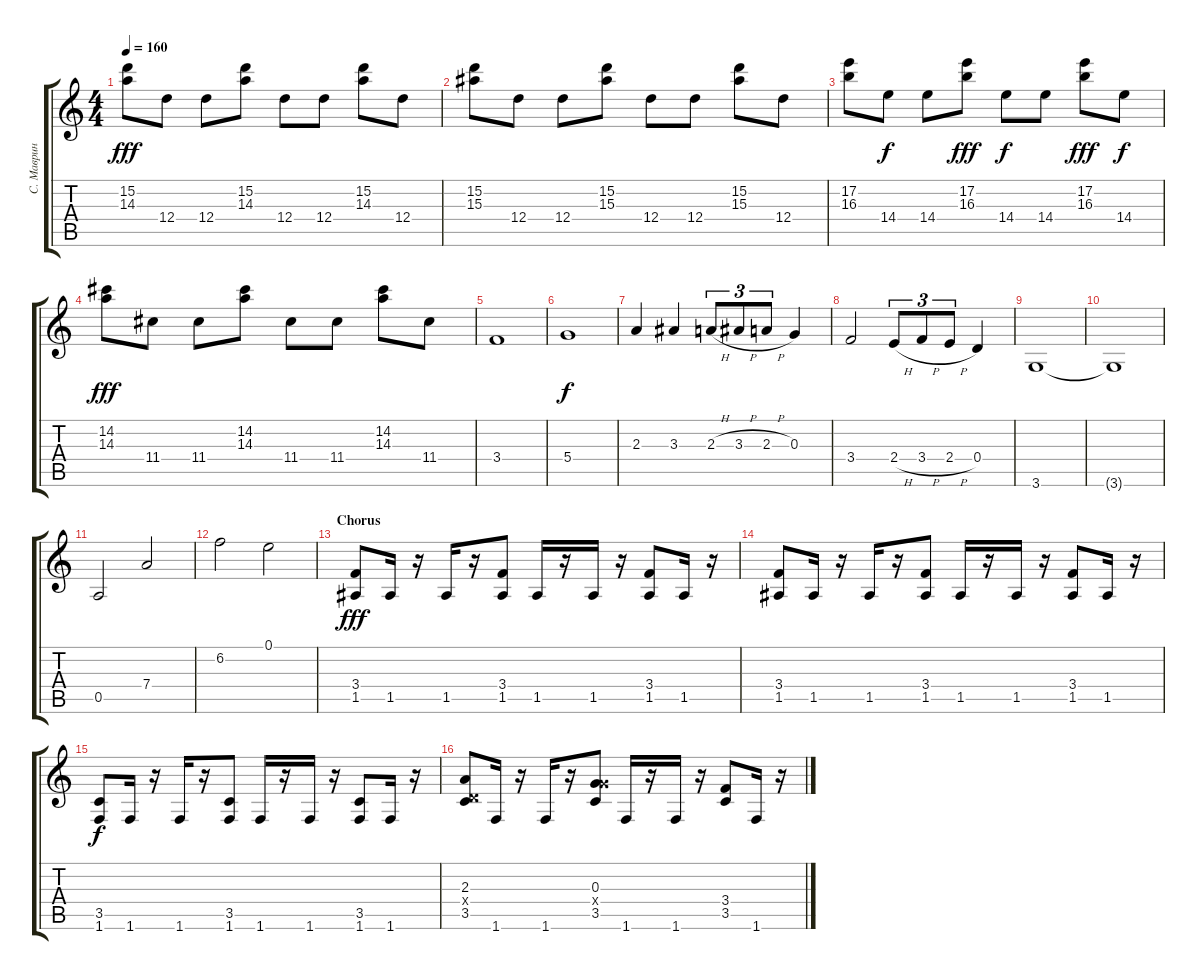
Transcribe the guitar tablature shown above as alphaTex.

\track ("C. Маврин" "C. Маврин") {instrument overdrivenguitar}
\staff {score tabs}
\tuning (E4 B3 G3 D3 A2 E2) {hide}
\ts (4 4)
\tempo 160
\clef g2
\ks c
(15.2 14.3).8{dy fff} 12.4.8 12.4.8 (15.2 14.3).8 12.4.8 12.4.8 (15.2 14.3).8 12.4.8 |
(15.2 15.3).8 12.4.8 12.4.8 (15.2 15.3).8 12.4.8 12.4.8 (15.2 15.3).8 12.4.8 |
(17.2 16.3).8 14.4.8{dy f} 14.4.8 (17.2 16.3).8{dy fff} 14.4.8{dy f} 14.4.8 (17.2 16.3).8{dy fff} 14.4.8{dy f} |
(14.2 14.3).8{dy fff} 11.4.8 11.4.8 (14.2 14.3).8 11.4.8 11.4.8 (14.2 14.3).8 11.4.8 |
3.4.1 |
5.4.1{dy f} |
2.3.4 3.3.4 2.3{h}.8{tu (3 2)} 3.3{h}.8{tu (3 2)} 2.3{h}.8{tu (3 2)} 0.3.4 |
3.4.2 2.4{h}.8{tu (3 2)} 3.4{h}.8{tu (3 2)} 2.4{h}.8{tu (3 2)} 0.4.4 |
3.6.1 |
3.6{t}.1 |
0.5.2 7.4.2 |
6.2.2 0.1.2 |
\section ("" "Chorus")
(3.4 1.5).8{dy fff} 1.5.16 r.16 1.5.16 r.16 (3.4 1.5).8 1.5.16 r.16 1.5.16 r.16 (3.4 1.5).8 1.5.16 r.16 |
(3.4 1.5).8 1.5.16 r.16 1.5.16 r.16 (3.4 1.5).8 1.5.16 r.16 1.5.16 r.16 (3.4 1.5).8 1.5.16 r.16 |
(3.5 1.6).8{dy f} 1.6.16 r.16 1.6.16 r.16 (3.5 1.6).8 1.6.16 r.16 1.6.16 r.16 (3.5 1.6).8 1.6.16 r.16 |
(2.3 0.4{x} 3.5).8 1.6.16 r.16 1.6.16 r.16 (0.3 5.4{x} 3.5).8 1.6.16 r.16 1.6.16 r.16 (3.4 3.5).8 1.6.16 r.16
